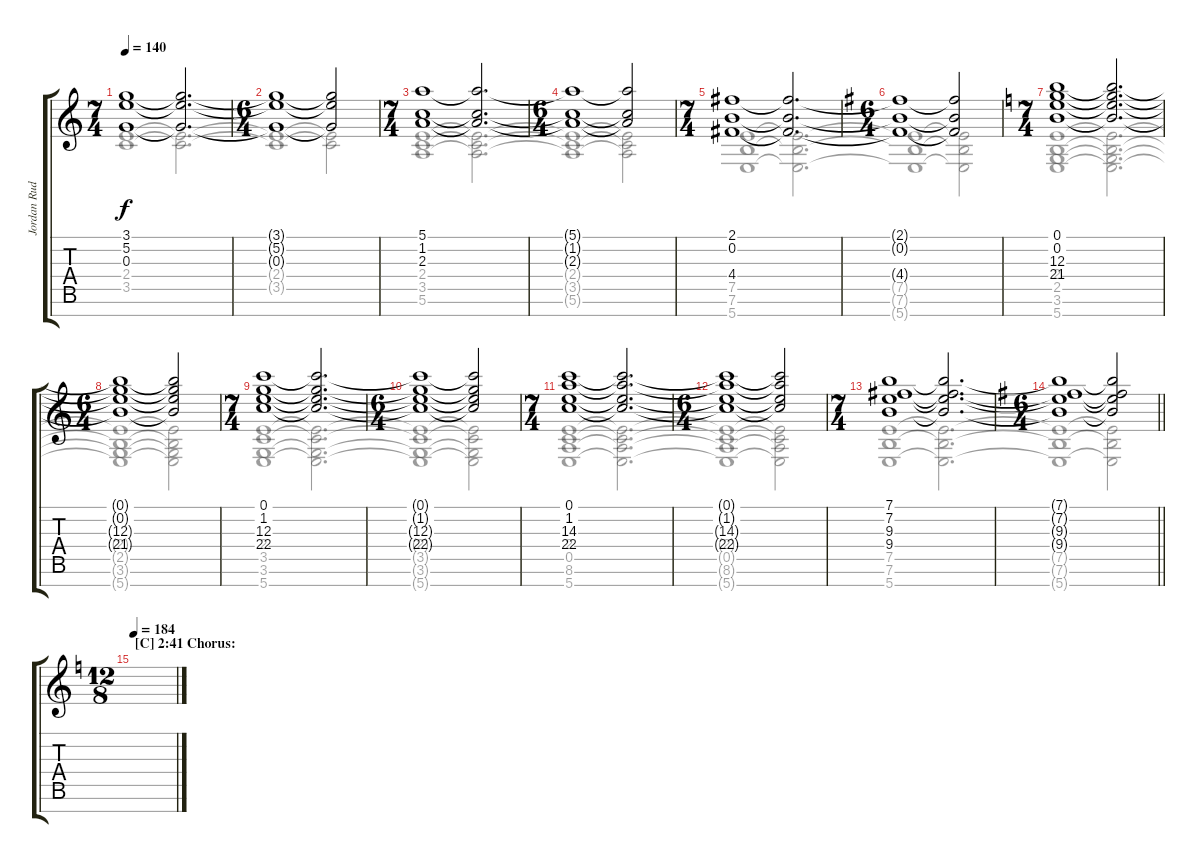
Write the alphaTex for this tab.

\track ("Jordan Rudess - Right Hand Effects I" "Jordan Rud") {instrument fx1rain}
\staff {score tabs}
\tuning (E5 B4 G4 D4 A3 E3 B2) {hide}
\voice
\ts (7 4)
\tempo 140
\clef g2
\ks c
(3.1 5.2 0.3).1{dy f} (3.1{t} 5.2{t} 0.3{t}).2{d} |
\ts (6 4)
(3.1{t} 5.2{t} 0.3{t}).1 (3.1{t} 5.2{t} 0.3{t}).2 |
\ts (7 4)
(5.1 1.2 2.3).1 (5.1{t} 1.2{t} 2.3{t}).2{d} |
\ts (6 4)
(5.1{t} 1.2{t} 2.3{t}).1 (5.1{t} 1.2{t} 2.3{t}).2 |
\ts (7 4)
(2.1 0.2 4.4).1 (2.1{t} 0.2{t} 4.4{t}).2{d} |
\ts (6 4)
\ks g
(2.1{t} 0.2{t} 4.4{t}).1 (2.1{t} 0.2{t} 4.4{t}).2 |
\ts (7 4)
\ks c
(0.1 0.2 12.3 21.4).1 (0.1{t} 0.2{t} 12.3{t} 21.4{t}).2{d} |
\ts (6 4)
(0.1{t} 0.2{t} 12.3{t} 21.4{t}).1 (0.1{t} 0.2{t} 12.3{t} 21.4{t}).2 |
\ts (7 4)
(0.1 1.2 12.3 22.4).1 (0.1{t} 1.2{t} 12.3{t} 22.4{t}).2{d} |
\ts (6 4)
(0.1{t} 1.2{t} 12.3{t} 22.4{t}).1 (0.1{t} 1.2{t} 12.3{t} 22.4{t}).2 |
\ts (7 4)
(0.1 1.2 14.3 22.4).1 (0.1{t} 1.2{t} 14.3{t} 22.4{t}).2{d} |
\ts (6 4)
(0.1{t} 1.2{t} 14.3{t} 22.4{t}).1 (0.1{t} 1.2{t} 14.3{t} 22.4{t}).2 |
\ts (7 4)
(7.1 7.2 9.3 9.4).1 (7.1{t} 7.2{t} 9.3{t} 9.4{t}).2{d} |
\ts (6 4)
\barLineRight lightlight
\ks g
(7.1{t} 7.2{t} 9.3{t} 9.4{t}).1 (7.1{t} 7.2{t} 9.3{t} 9.4{t}).2 |
\ts (12 8)
\section ("" "[C] 2:41 Chorus:")
\tempo 184
\ks c
|
\voice
\clef g2
\ottava regular
\simile none
\ks c
(2.4 3.5).1{dy f} (2.4{t} 3.5{t}).2{d} |
(2.4{t} 3.5{t}).1 (2.4{t} 3.5{t}).2 |
(2.4 3.5 5.6).1 (2.4{t} 3.5{t} 5.6{t}).2{d} |
(2.4{t} 3.5{t} 5.6{t}).1 (2.4{t} 3.5{t} 5.6{t}).2 |
(7.5 7.6 5.7).1 (7.5{t} 7.6{t} 5.7{t}).2{d} |
\ks g
(7.5{t} 7.6{t} 5.7{t}).1 (7.5{t} 7.6{t} 5.7{t}).2 |
\ks c
(2.4 2.5 3.6 5.7).1 (2.4{t} 2.5{t} 3.6{t} 5.7{t}).2{d} |
(2.4{t} 2.5{t} 3.6{t} 5.7{t}).1 (2.4{t} 2.5{t} 3.6{t} 5.7{t}).2 |
(2.4 3.5 3.6 5.7).1 (2.4{t} 3.5{t} 3.6{t} 5.7{t}).2{d} |
(2.4{t} 3.5{t} 3.6{t} 5.7{t}).1 (2.4{t} 3.5{t} 3.6{t} 5.7{t}).2 |
(2.4 0.5 8.6 5.7).1 (2.4{t} 0.5{t} 8.6{t} 5.7{t}).2{d} |
(2.4{t} 0.5{t} 8.6{t} 5.7{t}).1 (2.4{t} 0.5{t} 8.6{t} 5.7{t}).2 |
(7.5 7.6 5.7).1 (7.5{t} 7.6{t} 5.7{t}).2{d} |
\barLineRight lightlight
\ks g
(7.5{t} 7.6{t} 5.7{t}).1 (7.5{t} 7.6{t} 5.7{t}).2 |
\ks c
|
